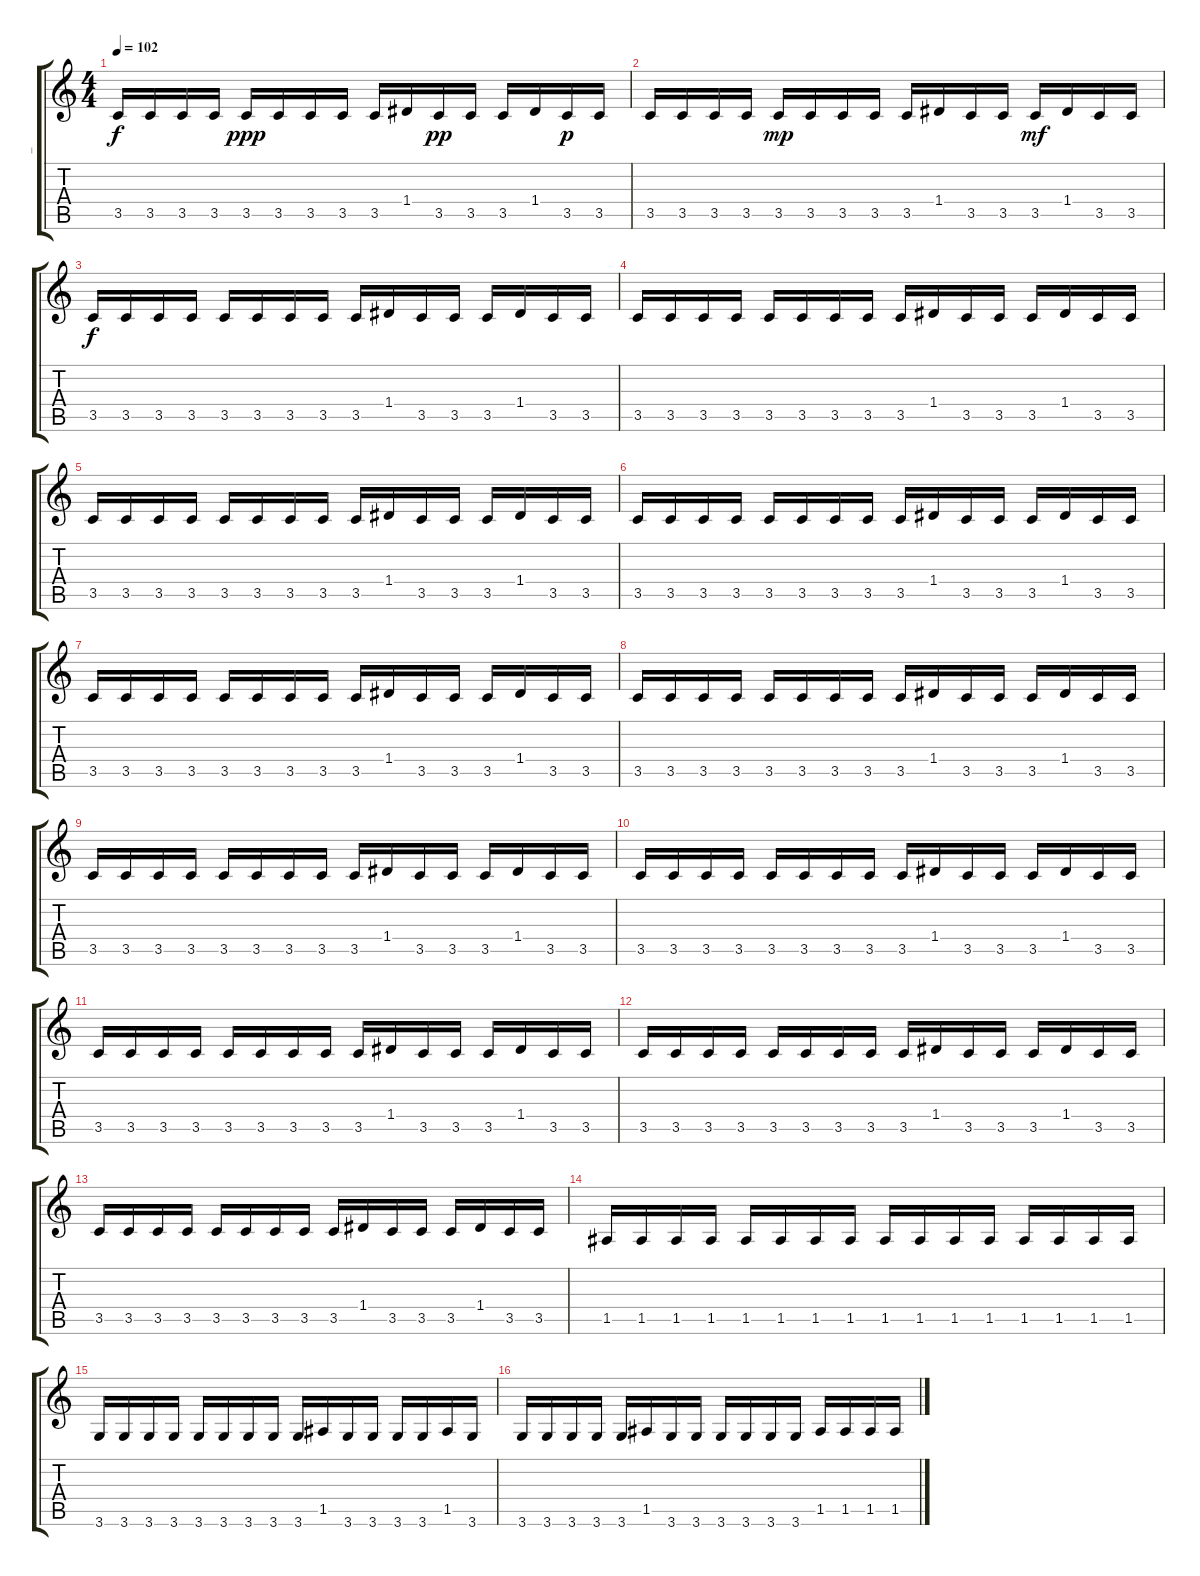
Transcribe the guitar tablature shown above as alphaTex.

\track ("_" "_") {instrument synthbass1}
\staff {score tabs}
\tuning (E4 B3 G3 D3 A2 E2) {hide}
\ts (4 4)
\tempo 102
\clef g2
\ks c
3.5.16{dy f instrument synthbass1} 3.5.16 3.5.16 3.5.16 3.5.16{dy ppp} 3.5.16 3.5.16 3.5.16 3.5.16 1.4.16 3.5.16{dy pp} 3.5.16 3.5.16 1.4.16 3.5.16{dy p} 3.5.16 |
3.5.16 3.5.16 3.5.16 3.5.16 3.5.16{dy mp} 3.5.16 3.5.16 3.5.16 3.5.16 1.4.16 3.5.16 3.5.16 3.5.16{dy mf} 1.4.16 3.5.16 3.5.16 |
3.5.16{dy f} 3.5.16 3.5.16 3.5.16 3.5.16 3.5.16 3.5.16 3.5.16 3.5.16 1.4.16 3.5.16 3.5.16 3.5.16 1.4.16 3.5.16 3.5.16 |
3.5.16 3.5.16 3.5.16 3.5.16 3.5.16 3.5.16 3.5.16 3.5.16 3.5.16 1.4.16 3.5.16 3.5.16 3.5.16 1.4.16 3.5.16 3.5.16 |
3.5.16 3.5.16 3.5.16 3.5.16 3.5.16 3.5.16 3.5.16 3.5.16 3.5.16 1.4.16 3.5.16 3.5.16 3.5.16 1.4.16 3.5.16 3.5.16 |
3.5.16 3.5.16 3.5.16 3.5.16 3.5.16 3.5.16 3.5.16 3.5.16 3.5.16 1.4.16 3.5.16 3.5.16 3.5.16 1.4.16 3.5.16 3.5.16 |
3.5.16 3.5.16 3.5.16 3.5.16 3.5.16 3.5.16 3.5.16 3.5.16 3.5.16 1.4.16 3.5.16 3.5.16 3.5.16 1.4.16 3.5.16 3.5.16 |
3.5.16 3.5.16 3.5.16 3.5.16 3.5.16 3.5.16 3.5.16 3.5.16 3.5.16 1.4.16 3.5.16 3.5.16 3.5.16 1.4.16 3.5.16 3.5.16 |
3.5.16 3.5.16 3.5.16 3.5.16 3.5.16 3.5.16 3.5.16 3.5.16 3.5.16 1.4.16 3.5.16 3.5.16 3.5.16 1.4.16 3.5.16 3.5.16 |
3.5.16 3.5.16 3.5.16 3.5.16 3.5.16 3.5.16 3.5.16 3.5.16 3.5.16 1.4.16 3.5.16 3.5.16 3.5.16 1.4.16 3.5.16 3.5.16 |
3.5.16 3.5.16 3.5.16 3.5.16 3.5.16 3.5.16 3.5.16 3.5.16 3.5.16 1.4.16 3.5.16 3.5.16 3.5.16 1.4.16 3.5.16 3.5.16 |
3.5.16 3.5.16 3.5.16 3.5.16 3.5.16 3.5.16 3.5.16 3.5.16 3.5.16 1.4.16 3.5.16 3.5.16 3.5.16 1.4.16 3.5.16 3.5.16 |
3.5.16 3.5.16 3.5.16 3.5.16 3.5.16 3.5.16 3.5.16 3.5.16 3.5.16 1.4.16 3.5.16 3.5.16 3.5.16 1.4.16 3.5.16 3.5.16 |
1.5.16 1.5.16 1.5.16 1.5.16 1.5.16 1.5.16 1.5.16 1.5.16 1.5.16 1.5.16 1.5.16 1.5.16 1.5.16 1.5.16 1.5.16 1.5.16 |
3.6.16 3.6.16 3.6.16 3.6.16 3.6.16 3.6.16 3.6.16 3.6.16 3.6.16 1.5.16 3.6.16 3.6.16 3.6.16 3.6.16 1.5.16 3.6.16 |
3.6.16 3.6.16 3.6.16 3.6.16 3.6.16 1.5.16 3.6.16 3.6.16 3.6.16 3.6.16 3.6.16 3.6.16 1.5.16 1.5.16 1.5.16 1.5.16
